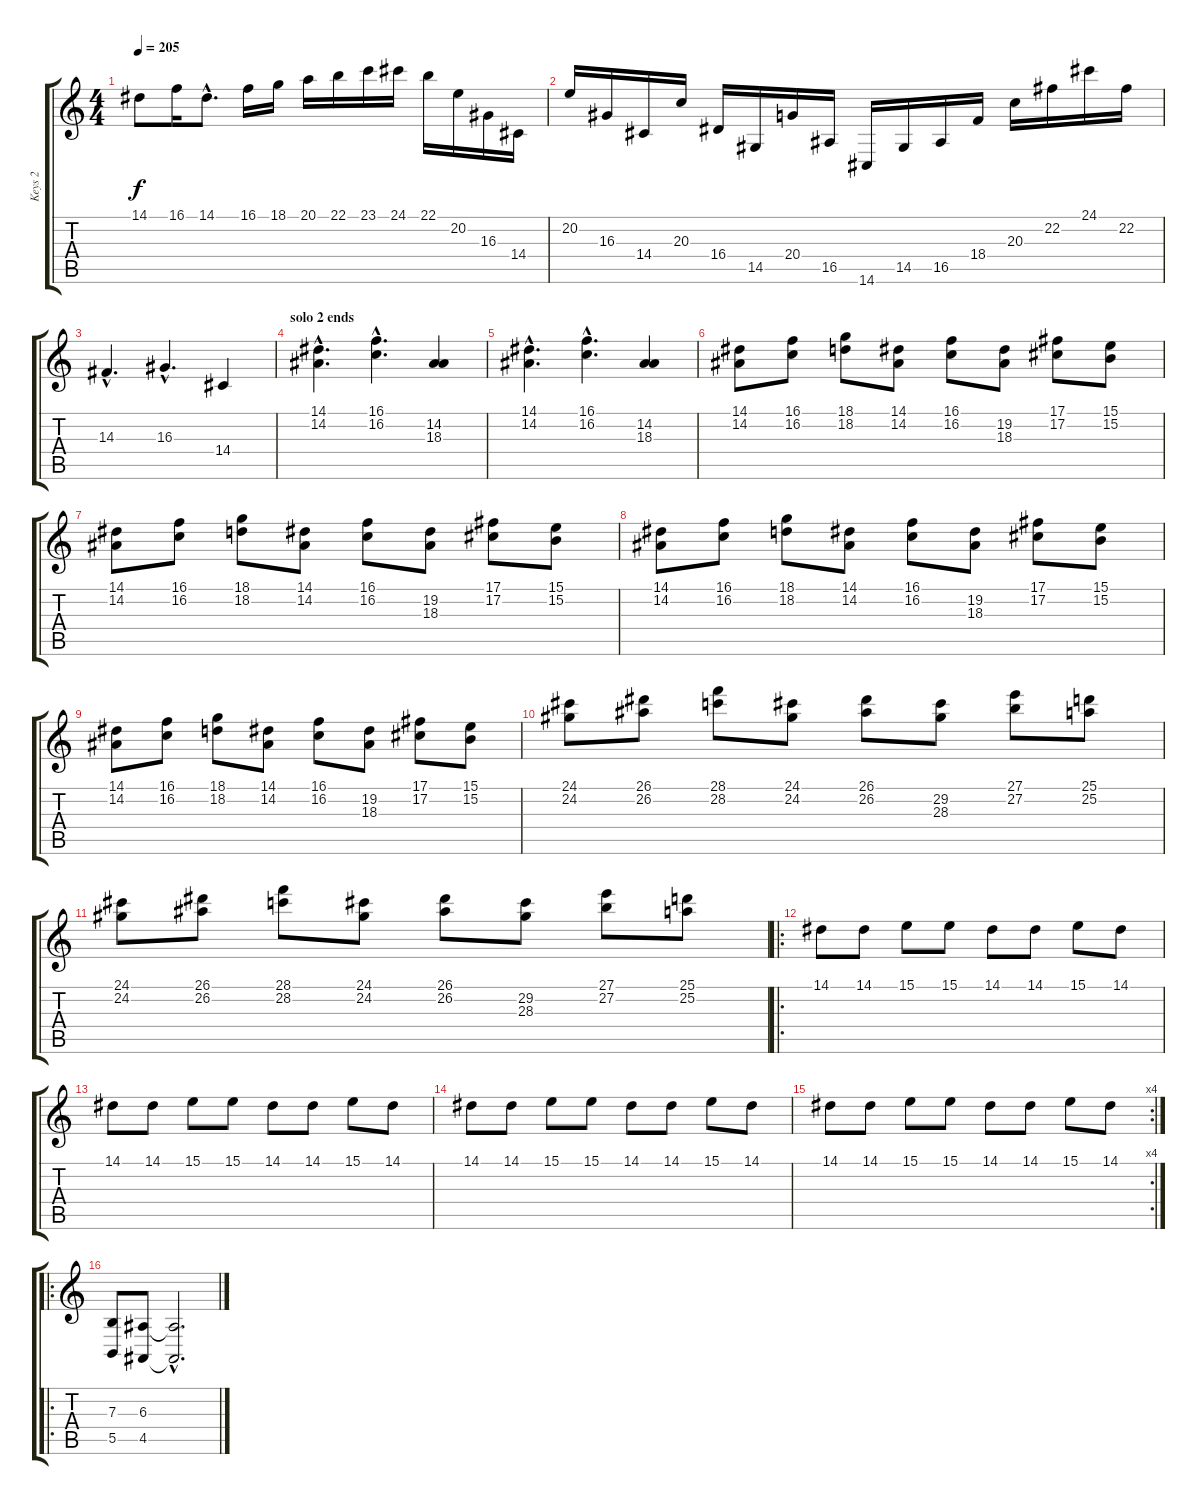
\track ("Keys 2" "Keys 2") {instrument tangoaccordion}
\staff {score tabs}
\tuning (Db4 Ab3 E3 B2 Gb2 B1) {hide}
\ts (4 4)
\tempo 205
\clef g2
\ks c
14.1.8{dy f} 16.1.16 14.1{hac}.8{d} 16.1.16 18.1.16 20.1.16 22.1.16 23.1.16 24.1.16 22.1.16 20.2.16 16.3.16 14.4.16 |
20.2.16 16.3.16 14.4.16 20.3.16 16.4.16 14.5.16 20.4.16 16.5.16 14.6.16 14.5.16 16.5.16 18.4.16 20.3.16 22.2.16 24.1.16 22.2.16 |
14.3{hac}.4{d} 16.3{hac}.4{d} 14.4.4 |
\section ("" "solo 2 ends")
(14.1{hac} 14.2{hac}).4{d} (16.1{hac} 16.2{hac}).4{d} (14.2 18.3).4 |
(14.1{hac} 14.2{hac}).4{d} (16.1{hac} 16.2{hac}).4{d} (14.2 18.3).4 |
(14.1 14.2).8 (16.1 16.2).8 (18.1 18.2).8 (14.1 14.2).8 (16.1 16.2).8 (19.2 18.3).8 (17.1 17.2).8 (15.1 15.2).8 |
(14.1 14.2).8 (16.1 16.2).8 (18.1 18.2).8 (14.1 14.2).8 (16.1 16.2).8 (19.2 18.3).8 (17.1 17.2).8 (15.1 15.2).8 |
(14.1 14.2).8 (16.1 16.2).8 (18.1 18.2).8 (14.1 14.2).8 (16.1 16.2).8 (19.2 18.3).8 (17.1 17.2).8 (15.1 15.2).8 |
(14.1 14.2).8 (16.1 16.2).8 (18.1 18.2).8 (14.1 14.2).8 (16.1 16.2).8 (19.2 18.3).8 (17.1 17.2).8 (15.1 15.2).8 |
(24.1 24.2).8 (26.1 26.2).8 (28.1 28.2).8 (24.1 24.2).8 (26.1 26.2).8 (29.2 28.3).8 (27.1 27.2).8 (25.1 25.2).8 |
(24.1 24.2).8 (26.1 26.2).8 (28.1 28.2).8 (24.1 24.2).8 (26.1 26.2).8 (29.2 28.3).8 (27.1 27.2).8 (25.1 25.2).8 |
\ro
14.1.8 14.1.8 15.1.8 15.1.8 14.1.8 14.1.8 15.1.8 14.1.8 |
14.1.8 14.1.8 15.1.8 15.1.8 14.1.8 14.1.8 15.1.8 14.1.8 |
14.1.8 14.1.8 15.1.8 15.1.8 14.1.8 14.1.8 15.1.8 14.1.8 |
\rc 4
14.1.8 14.1.8 15.1.8 15.1.8 14.1.8 14.1.8 15.1.8 14.1.8 |
\ro
(7.3 5.5).8 (6.3 4.5).8 (6.3{hac t} 4.5{hac t}).2{d}
